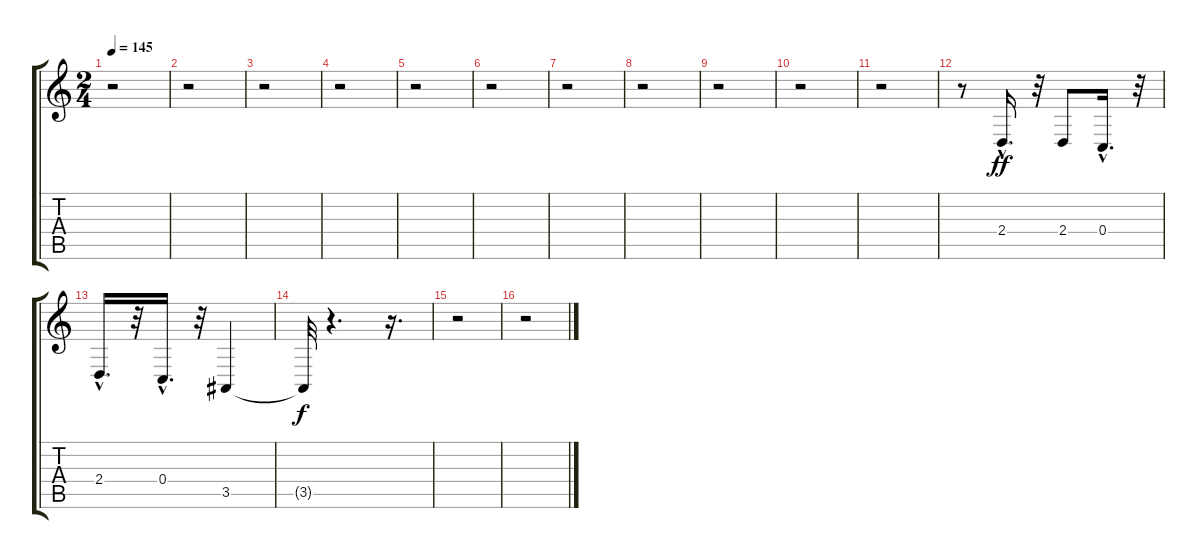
\track "" {instrument baritonesax}
\staff {score tabs}
\tuning (D4 A3 F3 C3 G2 D2) {hide}
\ts (2 4)
\tempo 145
\clef g2
\ks c
r.2{dy ff} |
r.2 |
r.2 |
r.2 |
r.2 |
r.2 |
r.2 |
r.2 |
r.2 |
r.2 |
r.2 |
r.8 2.4{hac}.16{d} r.32 2.4.8 0.4{hac}.16{d} r.32 |
2.4{hac}.16{d} r.32 0.4{hac}.16{d} r.32 3.5.4 |
3.5{t}.32{dy f} r.4{d} r.16{d} |
r.2 |
r.2
